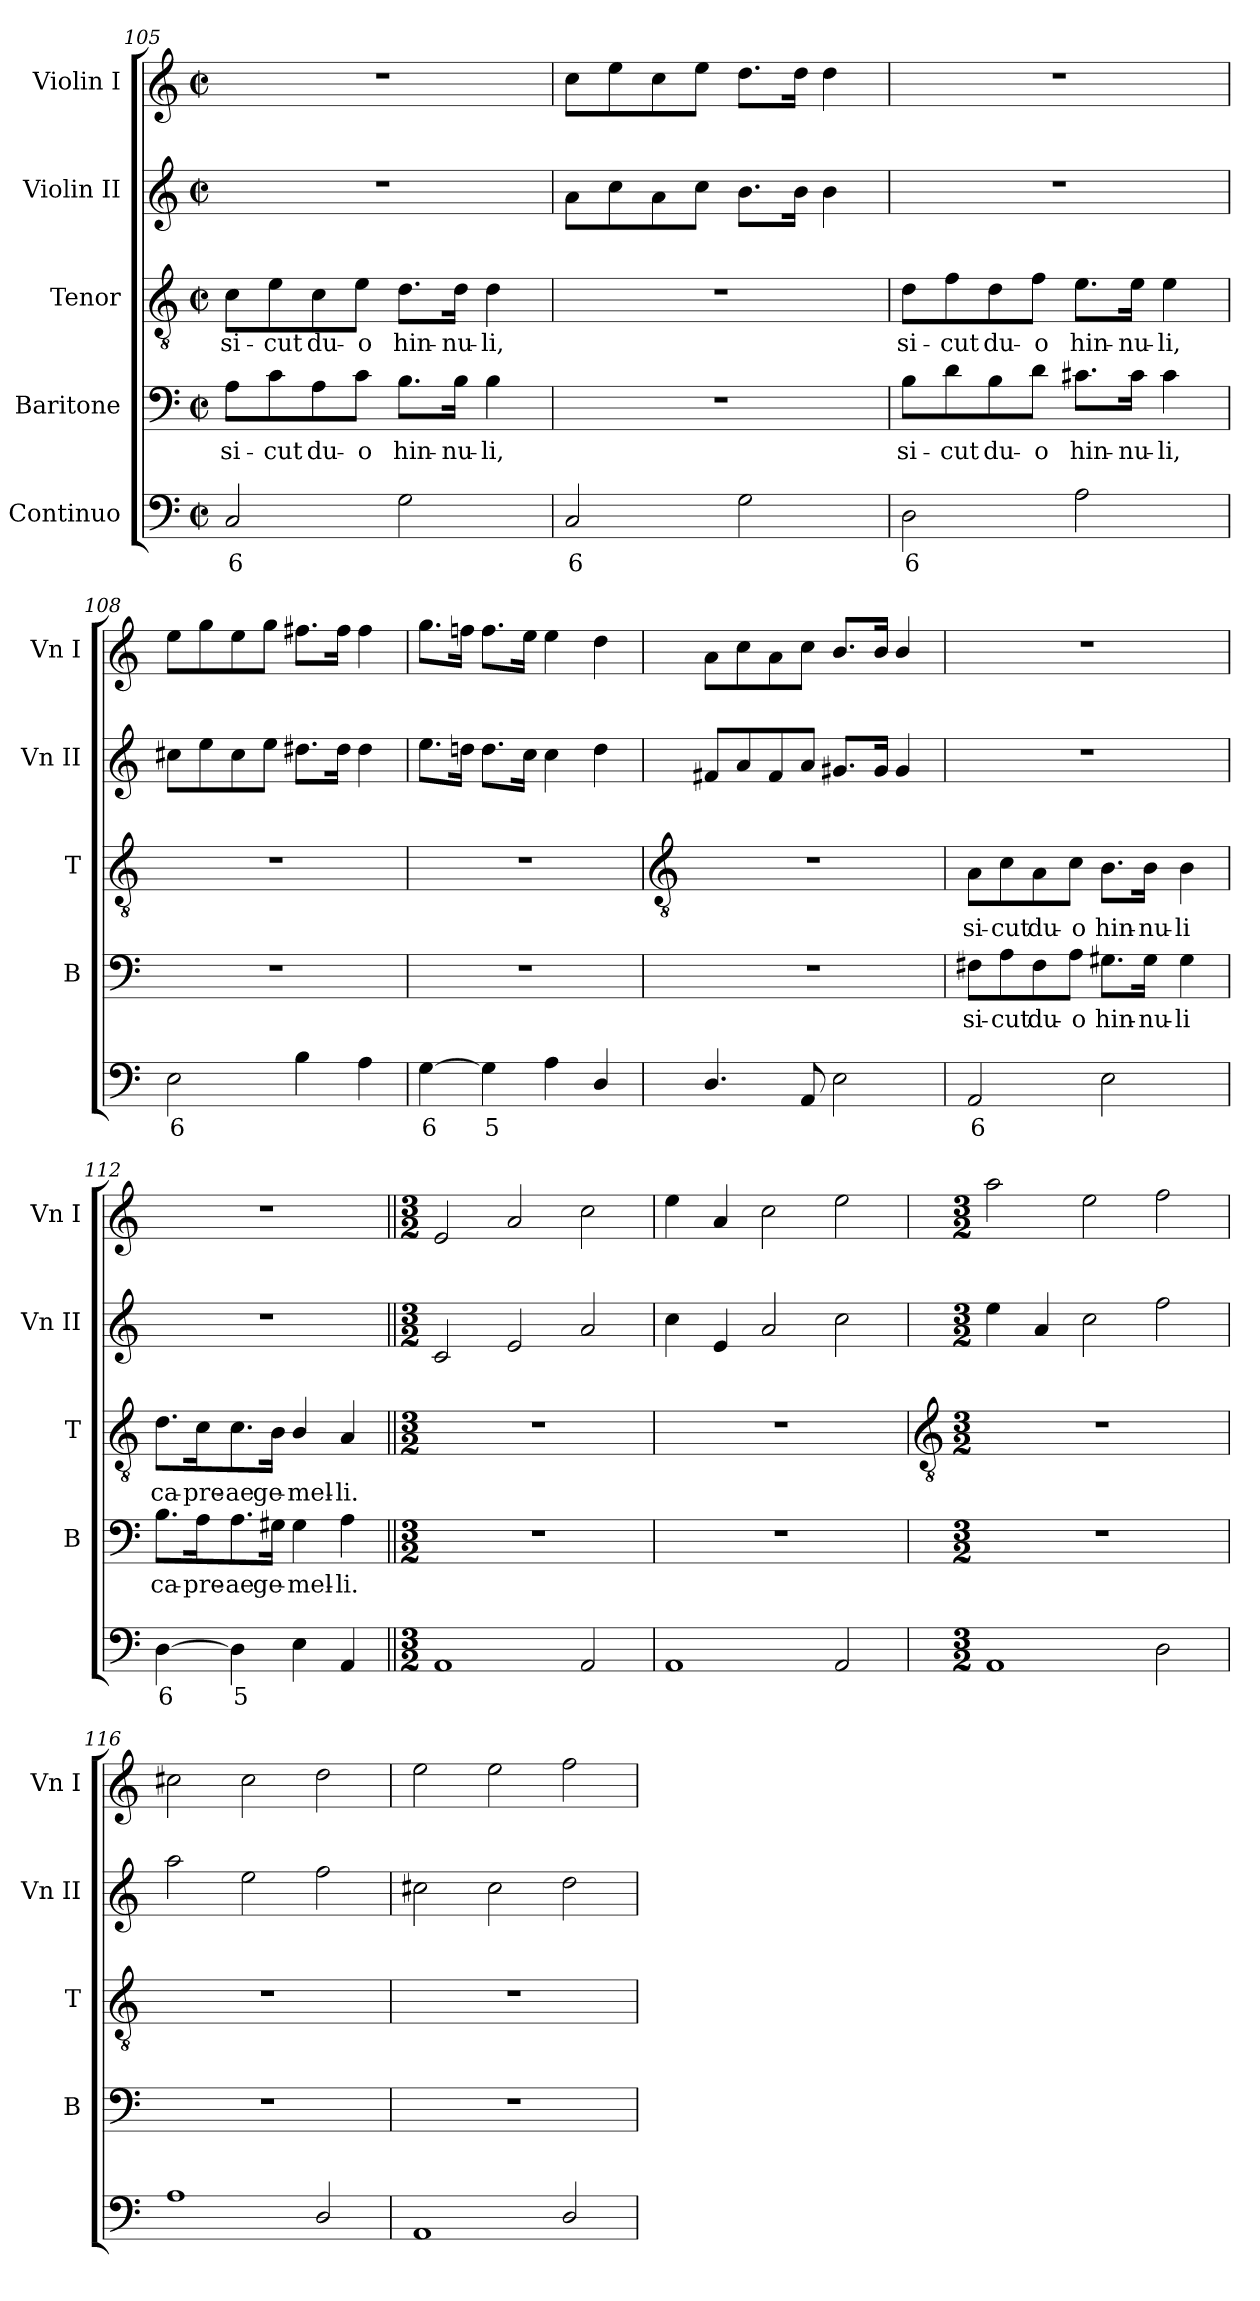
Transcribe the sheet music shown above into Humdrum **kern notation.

**kern	**text	**kern	**text	**kern	**text	**kern	**kern
*part5	*part5	*part4	*part4	*part3	*part3	*part2	*part1
*staff5	*staff5	*staff4	*staff4	*staff3	*staff3	*staff2	*staff1
*I"Continuo	*	*I"Baritone	*	*I"Tenor	*	*I"Violin II	*I"Violin I
*	*	*I'B	*	*I'T	*	*I'Vn II	*I'Vn I
!!LO:LB:g=z
*clefF4	*	*clefF4	*	*clefGv2	*	*clefG2	*clefG2
*k[]	*	*k[]	*	*k[]	*	*k[]	*k[]
*C:	*	*C:	*	*C:	*	*C:	*C:
*M2/2	*	*M2/2	*	*M2/2	*	*M2/2	*M2/2
*met(c|)	*	*met(c|)	*	*met(c|)	*	*met(c|)	*met(c|)
=105	=105	=105	=105	=105	=105	=105	=105
!	!LO:LY:b	!	!LO:LY:b	!	!LO:LY:b	!	!
2C	6	8A\L	si-	8c\L	si-	1r	1r
!	!	!	!LO:LY:b	!	!LO:LY:b	!	!
.	.	8c\	-cut	8e\	-cut	.	.
!	!	!	!LO:LY:b	!	!LO:LY:b	!	!
.	.	8A\	du-	8c\	du-	.	.
!	!	!	!LO:LY:b	!	!LO:LY:b	!	!
.	.	8c\J	-o	8e\J	-o	.	.
!	!	!	!LO:LY:b	!	!LO:LY:b	!	!
2G	.	8.B\L	hin-	8.d\L	hin-	.	.
!	!	!	!LO:LY:b	!	!LO:LY:b	!	!
.	.	16B\Jk	-nu-	16d\Jk	-nu-	.	.
!	!	!	!LO:LY:b	!	!LO:LY:b	!	!
.	.	4B	-li,	4d	-li,	.	.
=106	=106	=106	=106	=106	=106	=106	=106
!	!LO:LY:b	!	!	!	!	!	!
2C	6	1r	.	1r	.	8aL	8ccL
.	.	.	.	.	.	8cc	8ee
.	.	.	.	.	.	8a	8cc
.	.	.	.	.	.	8ccJ	8eeJ
2G	.	.	.	.	.	8.bL	8.ddL
.	.	.	.	.	.	16bJ	16ddJ
.	.	.	.	.	.	4b	4dd
=107	=107	=107	=107	=107	=107	=107	=107
!	!LO:LY:b	!	!LO:LY:b	!	!LO:LY:b	!	!
2D	6	8B\L	si-	8d\L	si-	1r	1r
!	!	!	!LO:LY:b	!	!LO:LY:b	!	!
.	.	8d\	-cut	8f\	-cut	.	.
!	!	!	!LO:LY:b	!	!LO:LY:b	!	!
.	.	8B\	du-	8d\	du-	.	.
!	!	!	!LO:LY:b	!	!LO:LY:b	!	!
.	.	8d\J	-o	8f\J	-o	.	.
!	!	!	!LO:LY:b	!	!LO:LY:b	!	!
2A	.	8.c#X\L	hin-	8.e\L	hin-	.	.
!	!	!	!LO:LY:b	!	!LO:LY:b	!	!
.	.	16c#\Jk	-nu-	16e\Jk	-nu-	.	.
!	!	!	!LO:LY:b	!	!LO:LY:b	!	!
.	.	4c#	-li,	4e	-li,	.	.
=108	=108	=108	=108	=108	=108	=108	=108
!	!LO:LY:b	!	!	!	!	!	!
2E	6	1r	.	1r	.	8cc#XL	8eeL
.	.	.	.	.	.	8ee	8gg
.	.	.	.	.	.	8cc#	8ee
.	.	.	.	.	.	8eeJ	8ggJ
4B	.	.	.	.	.	8.dd#XL	8.ff#XL
.	.	.	.	.	.	16dd#J	16ff#J
4A	.	.	.	.	.	4dd#	4ff#
=109	=109	=109	=109	=109	=109	=109	=109
!	!LO:LY:b	!	!	!	!	!	!
[4G	6	1r	.	1r	.	8.eeL	8.ggL
.	.	.	.	.	.	16ddnJ	16ffnJ
!	!LO:LY:b	!	!	!	!	!	!
4G]	5	.	.	.	.	8.ddL	8.ffL
.	.	.	.	.	.	16ccJ	16eeJ
4A	.	.	.	.	.	4cc	4ee
4D/	.	.	.	.	.	4dd	4dd
!!LO:LB:g=z
=110	=110	=110	=110	=110	=110	=110	=110
*	*	*	*	*clefGv2	*	*	*
4.D/	.	1r	.	1r	.	8f#XL	8aL
.	.	.	.	.	.	8a	8cc
.	.	.	.	.	.	8f#	8a
8AA	.	.	.	.	.	8aJ	8ccJ
2E	.	.	.	.	.	8.g#XL	8.b/L
.	.	.	.	.	.	16g#J	16b/J
.	.	.	.	.	.	4g#	4b/
=111	=111	=111	=111	=111	=111	=111	=111
!	!LO:LY:b	!	!LO:LY:b	!	!LO:LY:b	!	!
2AA	6	8F#X\L	si-	8A\L	si-	1r	1r
!	!	!	!LO:LY:b	!	!LO:LY:b	!	!
.	.	8A\	-cut	8c\	-cut	.	.
!	!	!	!LO:LY:b	!	!LO:LY:b	!	!
.	.	8F#\	du-	8A\	du-	.	.
!	!	!	!LO:LY:b	!	!LO:LY:b	!	!
.	.	8A\J	-o	8c\J	-o	.	.
!	!	!	!LO:LY:b	!	!LO:LY:b	!	!
2E	.	8.G#X\L	hin-	8.B\L	hin-	.	.
!	!	!	!LO:LY:b	!	!LO:LY:b	!	!
.	.	16G#\Jk	-nu-	16B\Jk	-nu-	.	.
!	!	!	!LO:LY:b	!	!LO:LY:b	!	!
.	.	4G#	-li	4B	-li	.	.
=112	=112	=112	=112	=112	=112	=112	=112
!	!LO:LY:b	!	!LO:LY:b	!	!LO:LY:b	!	!
[4D	6	8.B\L	ca-	8.d\L	ca-	1r	1r
!	!	!	!LO:LY:b	!	!LO:LY:b	!	!
.	.	16A\K	-pre-	16c\K	-pre-	.	.
!	!LO:LY:b	!	!LO:LY:b	!	!LO:LY:b	!	!
4D]	5	8.A\	-ae	8.c\	-ae	.	.
!	!	!	!LO:LY:b	!	!LO:LY:b	!	!
.	.	16G#X\Jk	ge-	16B\Jk	ge-	.	.
!	!	!	!LO:LY:b	!	!LO:LY:b	!	!
4E	.	4G#	-mel-	4B/	-mel-	.	.
!	!	!	!LO:LY:b	!	!LO:LY:b	!	!
4AA	.	4A	-li.	4A	-li.	.	.
=113||	=113||	=113||	=113||	=113||	=113||	=113||	=113||
*M3/2	*	*M3/2	*	*M3/2	*	*M3/2	*M3/2
!	!	!LO:N:vis=1	!	!LO:N:vis=1	!	!	!
1AA	.	1.r	.	1.r	.	2c	2e
.	.	.	.	.	.	2e	2a
2AA	.	.	.	.	.	2a	2cc
=114	=114	=114	=114	=114	=114	=114	=114
!	!	!LO:N:vis=1	!	!LO:N:vis=1	!	!	!
1AA	.	1.r	.	1.r	.	4cc	4ee
.	.	.	.	.	.	4e	4a
.	.	.	.	.	.	2a	2cc
2AA	.	.	.	.	.	2cc	2ee
!!LO:LB:g=z
=115	=115	=115	=115	=115	=115	=115	=115
*	*	*	*	*clefGv2	*	*	*
*M3/2	*	*M3/2	*	*M3/2	*	*M3/2	*M3/2
!	!	!LO:N:vis=1	!	!LO:N:vis=1	!	!	!
1AA	.	1.r	.	1.r	.	4ee	2aa
.	.	.	.	.	.	4a	.
.	.	.	.	.	.	2cc	2ee
2D	.	.	.	.	.	2ff	2ff
=116	=116	=116	=116	=116	=116	=116	=116
!	!	!LO:N:vis=1	!	!LO:N:vis=1	!	!	!
1A	.	1.r	.	1.r	.	2aa	2cc#X
.	.	.	.	.	.	2ee	2cc#
2D/	.	.	.	.	.	2ff	2dd
=117	=117	=117	=117	=117	=117	=117	=117
!	!	!LO:N:vis=1	!	!LO:N:vis=1	!	!	!
1AA	.	1.r	.	1.r	.	2cc#X	2ee
.	.	.	.	.	.	2cc#	2ee
2D/	.	.	.	.	.	2dd	2ff
=	=	=	=	=	=	=	=
*-	*-	*-	*-	*-	*-	*-	*-
